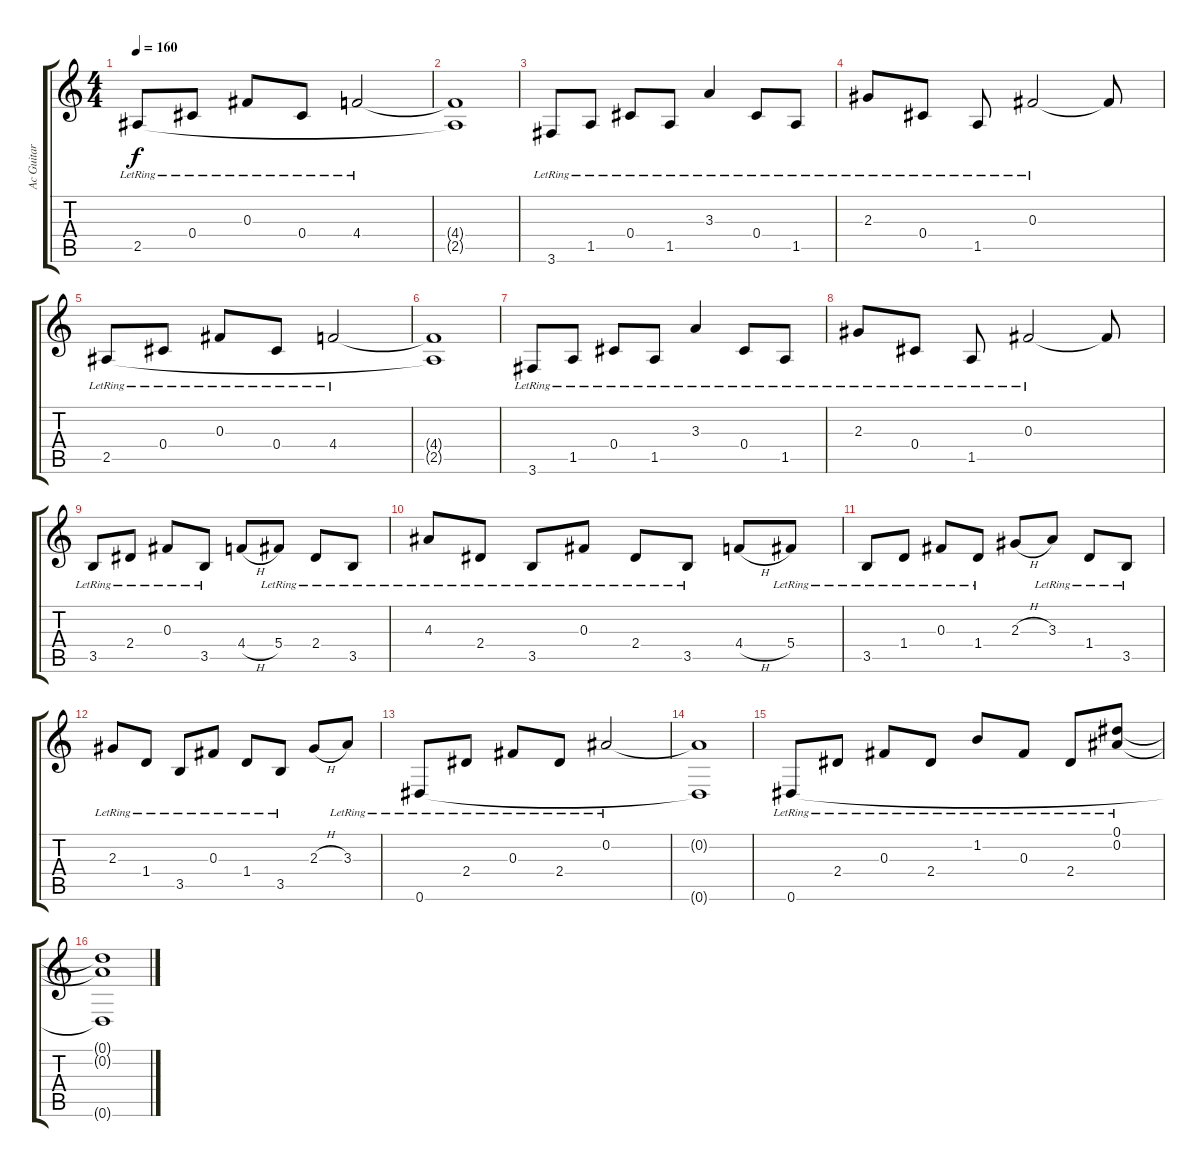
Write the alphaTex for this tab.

\track ("Ac Guitar" "Ac Guitar") {instrument acousticguitarsteel}
\staff {score tabs}
\tuning (Eb4 Bb3 Gb3 Db3 Ab2 Eb2) {hide}
\ts (4 4)
\tempo 160
\tempo 170
\tempo 160
\clef g2
\ks c
2.5{lr}.8{dy f instrument acousticguitarsteel} 0.4{lr}.8 0.3{lr}.8 0.4{lr}.8 4.4{lr}.2 |
(4.4{t} 2.5{t}).1 |
3.6{lr}.8 1.5{lr}.8 0.4{lr}.8 1.5{lr}.8 3.3{lr}.4 0.4{lr}.8 1.5{lr}.8 |
2.3{lr}.8 0.4{lr}.8 1.5{lr}.8 0.3{lr}.2 0.3{t}.8 |
2.5{lr}.8 0.4{lr}.8 0.3{lr}.8 0.4{lr}.8 4.4{lr}.2 |
(4.4{t} 2.5{t}).1 |
3.6{lr}.8 1.5{lr}.8 0.4{lr}.8 1.5{lr}.8 3.3{lr}.4 0.4{lr}.8 1.5{lr}.8 |
2.3{lr}.8 0.4{lr}.8 1.5{lr}.8 0.3{lr}.2 0.3{t}.8 |
3.5{lr}.8 2.4{lr}.8 0.3{lr}.8 3.5{lr}.8 4.4{h}.8 5.4{lr}.8 2.4{lr}.8 3.5{lr}.8 |
4.3{lr}.8 2.4{lr}.8 3.5{lr}.8 0.3{lr}.8 2.4{lr}.8 3.5{lr}.8 4.4{h}.8 5.4{lr}.8 |
3.5{lr}.8 1.4{lr}.8 0.3{lr}.8 1.4{lr}.8 2.3{h}.8 3.3{lr}.8 1.4{lr}.8 3.5{lr}.8 |
2.3{lr}.8 1.4{lr}.8 3.5{lr}.8 0.3{lr}.8 1.4{lr}.8 3.5{lr}.8 2.3{h}.8 3.3{lr}.8 |
0.6{lr}.8 2.4{lr}.8 0.3{lr}.8 2.4{lr}.8 0.2{lr}.2 |
(0.2{t} 0.6{t}).1 |
0.6{lr}.8 2.4{lr}.8 0.3{lr}.8 2.4{lr}.8 1.2{lr}.8 0.3{lr}.8 2.4{lr}.8 (0.1{lr} 0.2{lr}).8 |
(0.1{t} 0.2{t} 0.6{t}).1
